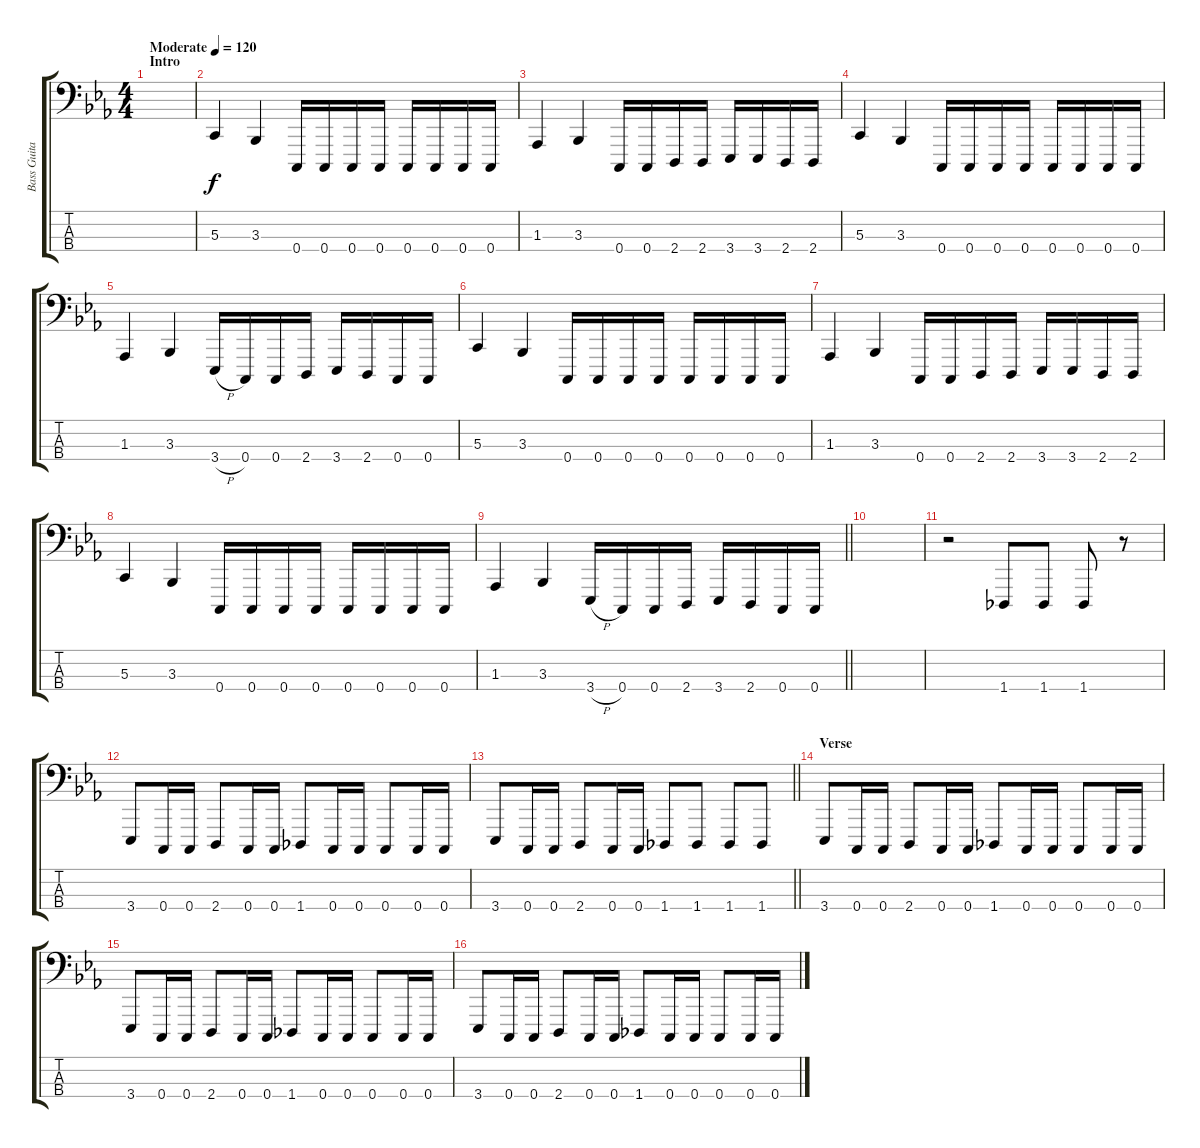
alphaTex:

\track ("Bass Guitar" "Bass Guita") {instrument clavinet}
\staff {score tabs}
\tuning (F2 C2 G1 C1) {hide}
\ts (4 4)
\section ("" "Intro")
\tempo (120 "Moderate")
\clef f4
\ks eb
|
5.3.4 3.3.4 0.4.16 0.4.16 0.4.16 0.4.16 0.4.16 0.4.16 0.4.16 0.4.16 |
1.3.4 3.3.4 0.4.16 0.4.16 2.4.16 2.4.16 3.4.16 3.4.16 2.4.16 2.4.16 |
5.3.4 3.3.4 0.4.16 0.4.16 0.4.16 0.4.16 0.4.16 0.4.16 0.4.16 0.4.16 |
1.3.4 3.3.4 3.4{h}.16 0.4.16 0.4.16 2.4.16 3.4.16 2.4.16 0.4.16 0.4.16 |
5.3.4 3.3.4 0.4.16 0.4.16 0.4.16 0.4.16 0.4.16 0.4.16 0.4.16 0.4.16 |
1.3.4 3.3.4 0.4.16 0.4.16 2.4.16 2.4.16 3.4.16 3.4.16 2.4.16 2.4.16 |
5.3.4 3.3.4 0.4.16 0.4.16 0.4.16 0.4.16 0.4.16 0.4.16 0.4.16 0.4.16 |
\barLineRight lightlight
1.3.4 3.3.4 3.4{h}.16 0.4.16 0.4.16 2.4.16 3.4.16 2.4.16 0.4.16 0.4.16 |
\section ("" "")
|
r.2 1.4.8 1.4.8 1.4.8 r.8 |
3.4.8 0.4.16 0.4.16 2.4.8 0.4.16 0.4.16 1.4.8 0.4.16 0.4.16 0.4.8 0.4.16 0.4.16 |
\barLineRight lightlight
3.4.8 0.4.16 0.4.16 2.4.8 0.4.16 0.4.16 1.4.8 1.4.8 1.4.8 1.4.8 |
\section ("" "Verse")
3.4.8 0.4.16 0.4.16 2.4.8 0.4.16 0.4.16 1.4.8 0.4.16 0.4.16 0.4.8 0.4.16 0.4.16 |
3.4.8 0.4.16 0.4.16 2.4.8 0.4.16 0.4.16 1.4.8 0.4.16 0.4.16 0.4.8 0.4.16 0.4.16 |
3.4.8 0.4.16 0.4.16 2.4.8 0.4.16 0.4.16 1.4.8 0.4.16 0.4.16 0.4.8 0.4.16 0.4.16
